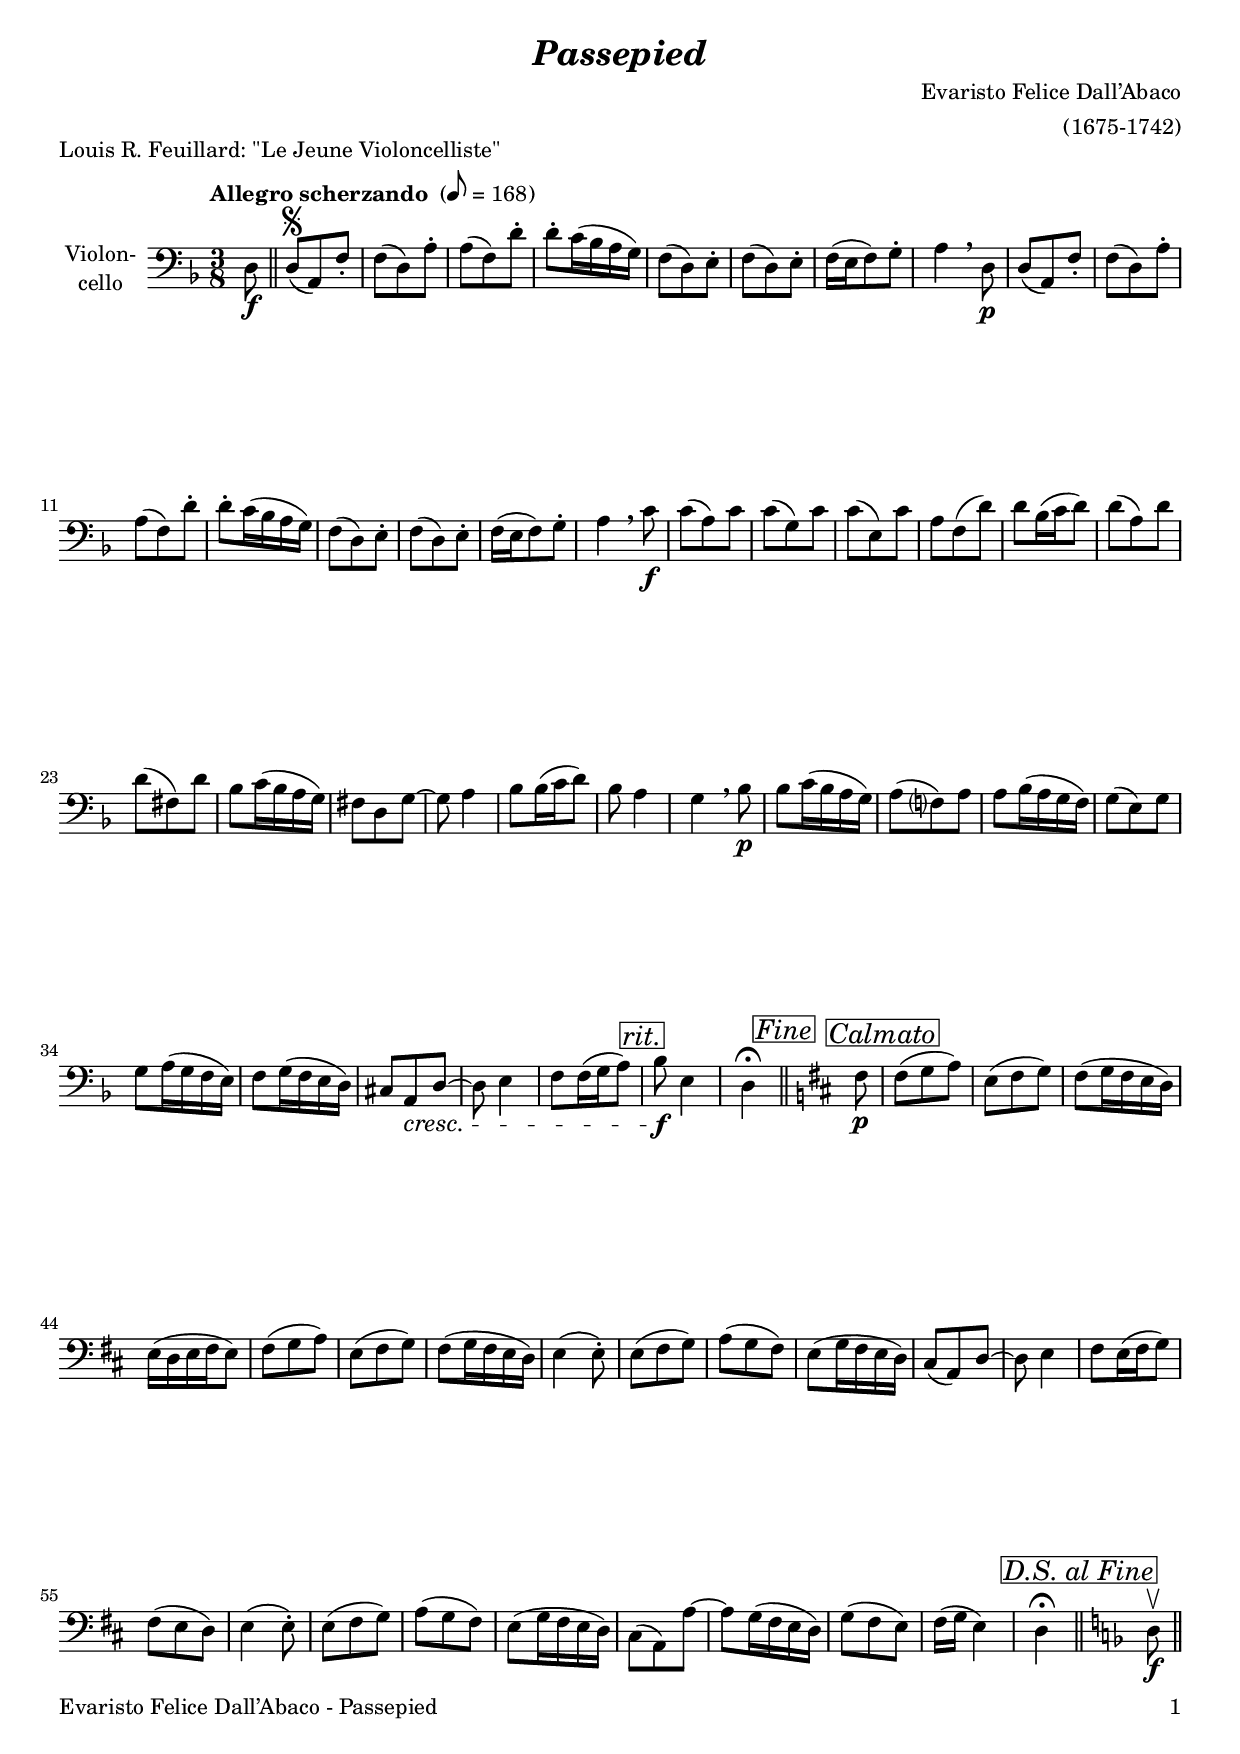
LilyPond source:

\version "2.24.3"
\include "deutsch.ly"

#(set-global-staff-size 19)

\header {
  title     = \markup \bold \italic "Passepied"
  composer  = "Evaristo Felice Dall’Abaco"
  arranger  = "(1675-1742)"
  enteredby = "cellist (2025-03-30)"
  piece     = "Louis R. Feuillard: \"Le Jeune Violoncelliste\""
}

voiceconsts = {
  \key d \minor
  \time 3/8
  \clef "bass"
%  \numericTimeSignature
  \compressEmptyMeasures
  % Set default beaming for all staves
%  \set Timing.beamExceptions = #'()
%  \set Timing.baseMoment     = #(ly:make-moment 1 4)
%  \set Timing.beatStructure  = #'(1 1 1)
  \tempo "Allegro scherzando " 8=168
}

mist = "string ensemble 1"
mivl = "violin"
mivc = "cello"
mipz = "pizzicato strings"

calm = \mark \markup \box \italic "Calmato"
dsaf = \mark \markup \box \italic "D.S. al Fine"
fine = \mark \markup \box \italic "Fine"
rit  = \mark \markup \box \italic "rit."

va = \relative c {
  \voiceconsts

  \partial 8 d8\f \bar "||"
  d(\segno a) f'-.
  f( d) a'-.
  a( f) d'-.
  d-. c16( b a g)
  f8( d) e-.

  f( d) e-.
  f16( e f8) g-.
  a4 \breathe d,8\p
  d( a) f'-.
  f( d) a'-.
  a( f) d'-.
  d-. c16( b a g)

  f8( d) e-.
  f( d) e-.
  f16( e f8) g-.
  a4 \breathe c8\f
  c( a) c
  c( g) c
  c( e,) c'

  a f( d')
  d b16( c d8)
  d( a) d
  d( fis,) d'
  b c16( b a g)
  fis8 d g~
  g a4

  b8 b16( c d8)
  b a4
  g \breathe b8\p
  b c16( b a g)
  a8( f?) a
  a b16( a g f)
  g8( e) g

  g a16( g f e)
  f8 g16( f e d)
  cis8 a\cresc d~
  d e4
  f8 f16( g a8) \rit
  b\f e,4
  d\fermata \fine \bar "||" \key d \major

  fis8\p \calm
  fis( g a)
  e( fis g)
  fis( g16 fis e d)
  e( d e fis e8)
  fis( g a)
  e( fis g)

  fis( g16 fis e d)
  e4( e8)-.
  e( fis g)
  a( g fis)
  e( g16 fis e d)
  cis8( a) d~

  d e4
  fis8 e16( fis g8)
  fis( e d)
  e4( e8)-.
  e( fis g)
  a( g fis)

  e( g16 fis e d)
  cis8( a) a'~
  a g16( fis e d)
  g8( fis e)
  fis16( g e4)
  d\fermata \bar "||" \key d\minor \dsaf
  d8\upbow\f \bar "||"
}


music = \new StaffGroup <<
      \new Staff {
	\set Staff.midiInstrument = \mivc
	\set Staff.instrumentName = \markup \center-column { "Violon-" "cello" }
	\transpose c c { \va }
      }
>>

\book {
   \paper {
    print-page-number = ##t
    print-first-page-number = ##t
    ragged-last-bottom = ##f
    oddHeaderMarkup = \markup \null
    evenHeaderMarkup = \markup \null
    oddFooterMarkup = \markup {
      \fill-line {
        \if \should-print-page-number
        "Evaristo Felice Dall’Abaco - Passepied" \fromproperty #'page:page-number-string
      }
    }
    evenFooterMarkup = \oddFooterMarkup
  } \score {
    \music
    \layout {}
  }

  \score {
    \unfoldRepeats \music

    \midi {
      \context {
        \Score
      }
    }
  }
}
